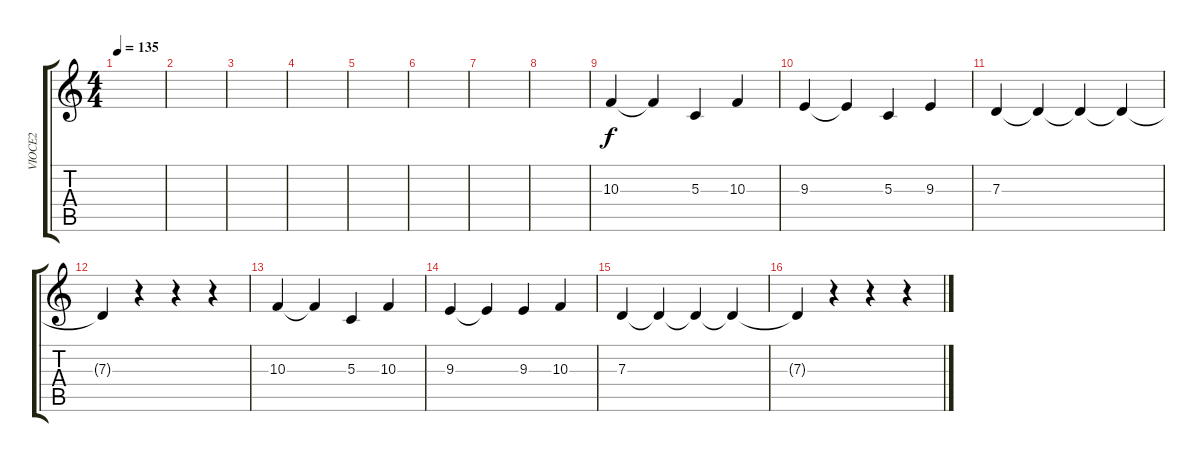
\track ("VIOCE2" "VIOCE2") {instrument synthbrass2}
\staff {score tabs}
\tuning (E4 B3 G3 D3 A2 E2) {hide}
\ts (4 4)
\tempo 135
\clef g2
\ks c
|
|
|
|
|
|
|
|
10.3.4 10.3{t}.4 5.3.4 10.3.4 |
9.3.4 9.3{t}.4 5.3.4 9.3.4 |
7.3.4 7.3{t}.4 7.3{t}.4 7.3{t}.4 |
7.3{t}.4 r.4 r.4 r.4 |
10.3.4 10.3{t}.4 5.3.4 10.3.4 |
9.3.4 9.3{t}.4 9.3.4 10.3.4 |
7.3.4 7.3{t}.4 7.3{t}.4 7.3{t}.4 |
7.3{t}.4 r.4 r.4 r.4
